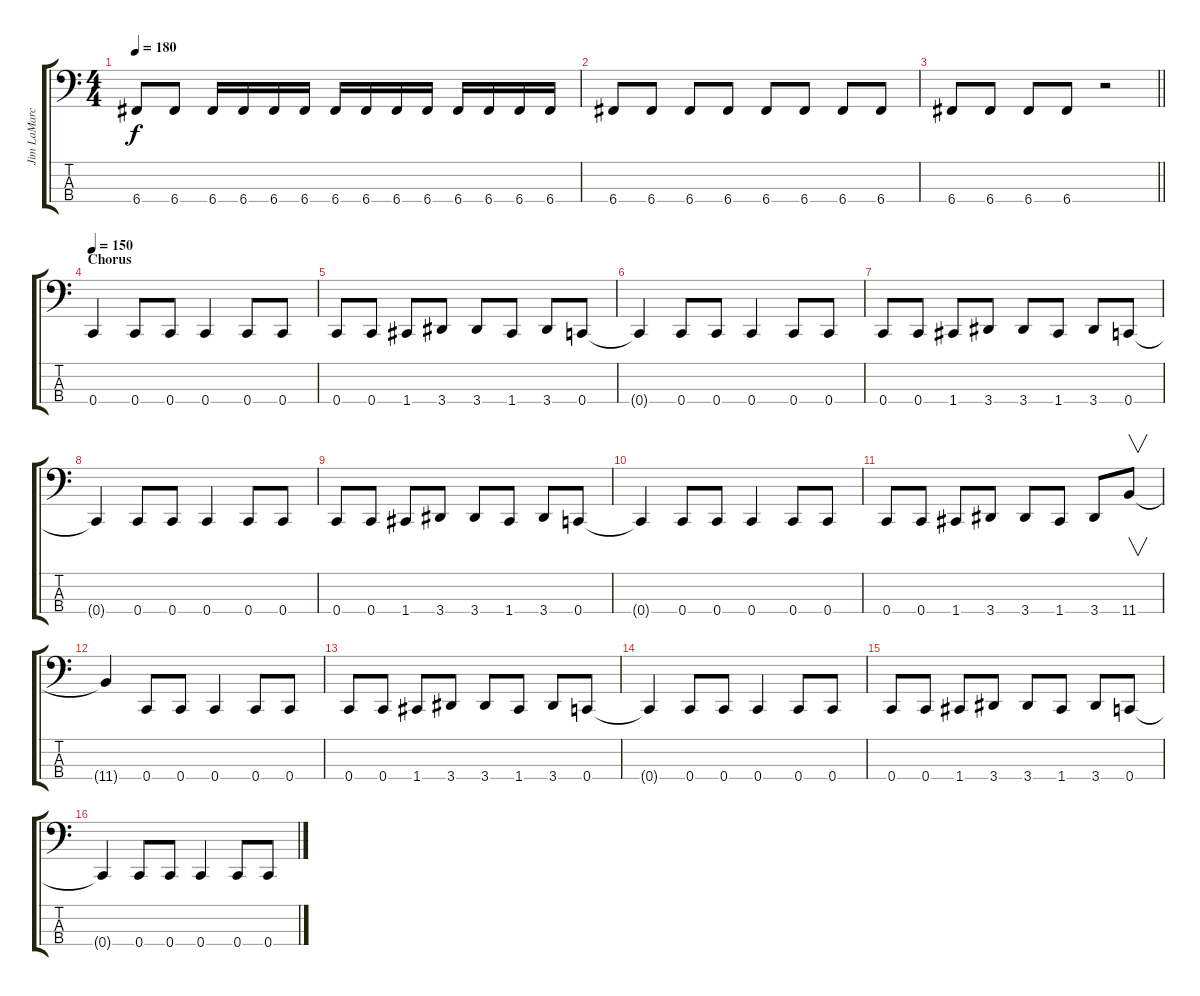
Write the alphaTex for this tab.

\track ("Jim LaMarca" "Jim LaMarc") {instrument electricbasspick}
\staff {score tabs}
\tuning (F2 C2 G1 C1) {hide}
\ts (4 4)
\tempo 180
\clef f4
\ks c
6.4.8{dy f} 6.4.8 6.4.16 6.4.16 6.4.16 6.4.16 6.4.16 6.4.16 6.4.16 6.4.16 6.4.16 6.4.16 6.4.16 6.4.16 |
6.4.8 6.4.8 6.4.8 6.4.8 6.4.8 6.4.8 6.4.8 6.4.8 |
\barLineRight lightlight
6.4.8 6.4.8 6.4.8 6.4.8 r.2 |
\section ("" "Chorus")
\tempo 150
0.4.4 0.4.8 0.4.8 0.4.4 0.4.8 0.4.8 |
0.4.8 0.4.8 1.4.8 3.4.8 3.4.8 1.4.8 3.4.8 0.4.8 |
0.4{t}.4 0.4.8 0.4.8 0.4.4 0.4.8 0.4.8 |
0.4.8 0.4.8 1.4.8 3.4.8 3.4.8 1.4.8 3.4.8 0.4.8 |
0.4{t}.4 0.4.8 0.4.8 0.4.4 0.4.8 0.4.8 |
0.4.8 0.4.8 1.4.8 3.4.8 3.4.8 1.4.8 3.4.8 0.4.8 |
0.4{t}.4 0.4.8 0.4.8 0.4.4 0.4.8 0.4.8 |
0.4.8 0.4.8 1.4.8 3.4.8 3.4.8 1.4.8 3.4.8 11.4.8{v} |
11.4{t}.4 0.4.8 0.4.8 0.4.4 0.4.8 0.4.8 |
0.4.8 0.4.8 1.4.8 3.4.8 3.4.8 1.4.8 3.4.8 0.4.8 |
0.4{t}.4 0.4.8 0.4.8 0.4.4 0.4.8 0.4.8 |
0.4.8 0.4.8 1.4.8 3.4.8 3.4.8 1.4.8 3.4.8 0.4.8 |
0.4{t}.4 0.4.8 0.4.8 0.4.4 0.4.8 0.4.8
